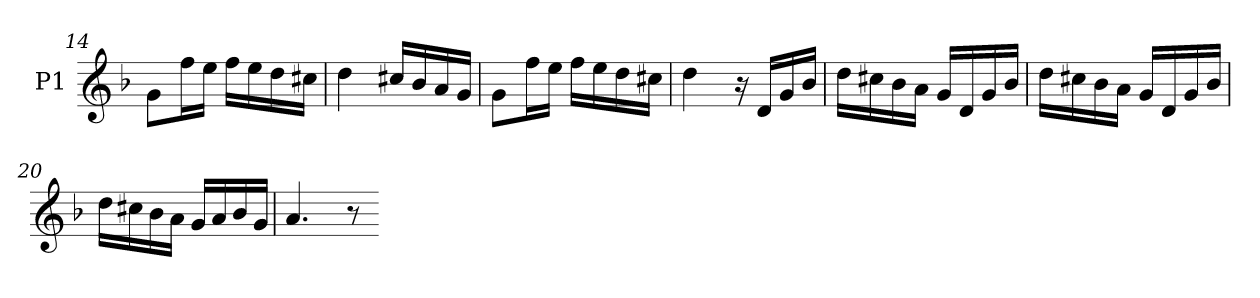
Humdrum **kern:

**kern
*part1
*staff1
*I"P1
*clefG2
*k[b-]
*G:dor
=14
8gL
16ffL
16eeJJ
16ffLL
16ee
16dd
16cc#XJJ
=15
4dd
16cc#XLL
16b-
16a
16gJJ
=16
8gL
16ffL
16eeJJ
16ffLL
16ee
16dd
16cc#XJJ
=17
4dd
16r
16dLL
16g
16b-JJ
=18
16ddLL
16cc#X
16b-
16aJJ
16gLL
16d
16g
16b-JJ
=19
16ddLL
16cc#X
16b-
16aJJ
16gLL
16d
16g
16b-JJ
=20
16ddLL
16cc#X
16b-
16aJJ
16gLL
16a
16b-
16gJJ
=21
4.a
8r
=-
*-
